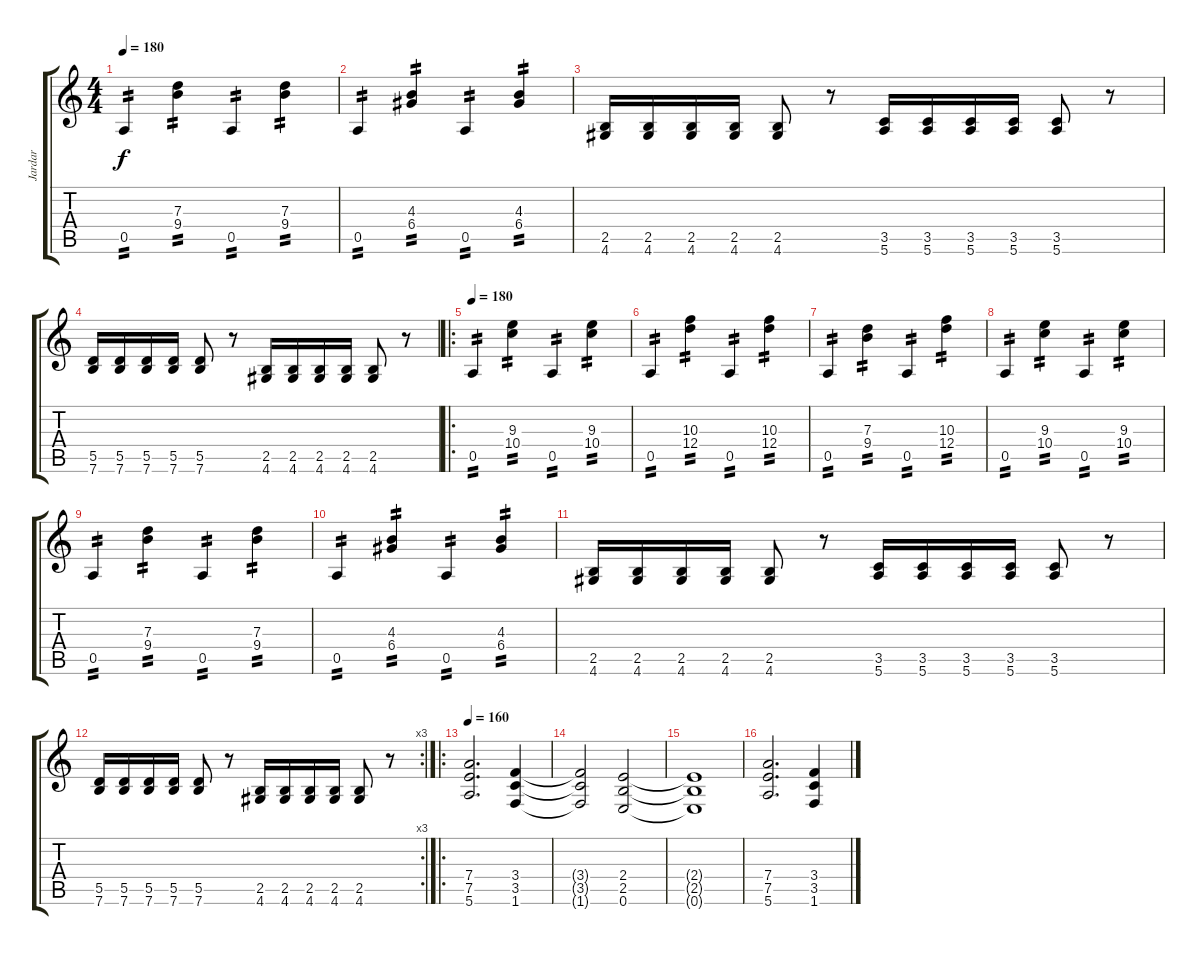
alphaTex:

\track ("Jardar" "Jardar") {instrument overdrivenguitar}
\staff {score tabs}
\tuning (E4 B3 G3 D3 A2 E2) {hide}
\ts (4 4)
\tempo 180
\clef g2
\ks c
0.5.4{tp 2 dy f} (7.3 9.4).4{tp 2} 0.5.4{tp 2} (7.3 9.4).4{tp 2} |
0.5.4{tp 2} (4.3 6.4).4{tp 2} 0.5.4{tp 2} (4.3 6.4).4{tp 2} |
(2.5 4.6).16 (2.5 4.6).16 (2.5 4.6).16 (2.5 4.6).16 (2.5 4.6).8 r.8 (3.5 5.6).16 (3.5 5.6).16 (3.5 5.6).16 (3.5 5.6).16 (3.5 5.6).8 r.8 |
(5.5 7.6).16 (5.5 7.6).16 (5.5 7.6).16 (5.5 7.6).16 (5.5 7.6).8 r.8 (2.5 4.6).16 (2.5 4.6).16 (2.5 4.6).16 (2.5 4.6).16 (2.5 4.6).8 r.8 |
\ro
\tempo 180
0.5.4{tp 2} (9.3 10.4).4{tp 2} 0.5.4{tp 2} (9.3 10.4).4{tp 2} |
0.5.4{tp 2} (10.3 12.4).4{tp 2} 0.5.4{tp 2} (10.3 12.4).4{tp 2} |
0.5.4{tp 2} (7.3 9.4).4{tp 2} 0.5.4{tp 2} (10.3 12.4).4{tp 2} |
0.5.4{tp 2} (9.3 10.4).4{tp 2} 0.5.4{tp 2} (9.3 10.4).4{tp 2} |
0.5.4{tp 2} (7.3 9.4).4{tp 2} 0.5.4{tp 2} (7.3 9.4).4{tp 2} |
0.5.4{tp 2} (4.3 6.4).4{tp 2} 0.5.4{tp 2} (4.3 6.4).4{tp 2} |
(2.5 4.6).16 (2.5 4.6).16 (2.5 4.6).16 (2.5 4.6).16 (2.5 4.6).8 r.8 (3.5 5.6).16 (3.5 5.6).16 (3.5 5.6).16 (3.5 5.6).16 (3.5 5.6).8 r.8 |
\rc 3
(5.5 7.6).16 (5.5 7.6).16 (5.5 7.6).16 (5.5 7.6).16 (5.5 7.6).8 r.8 (2.5 4.6).16 (2.5 4.6).16 (2.5 4.6).16 (2.5 4.6).16 (2.5 4.6).8 r.8 |
\ro
\tempo 160
(7.4 7.5 5.6).2{d volume 10} (3.4 3.5 1.6).4 |
(3.4{t} 3.5{t} 1.6{t}).2 (2.4 2.5 0.6).2 |
(2.4{t} 2.5{t} 0.6{t}).1 |
(7.4 7.5 5.6).2{d} (3.4 3.5 1.6).4
